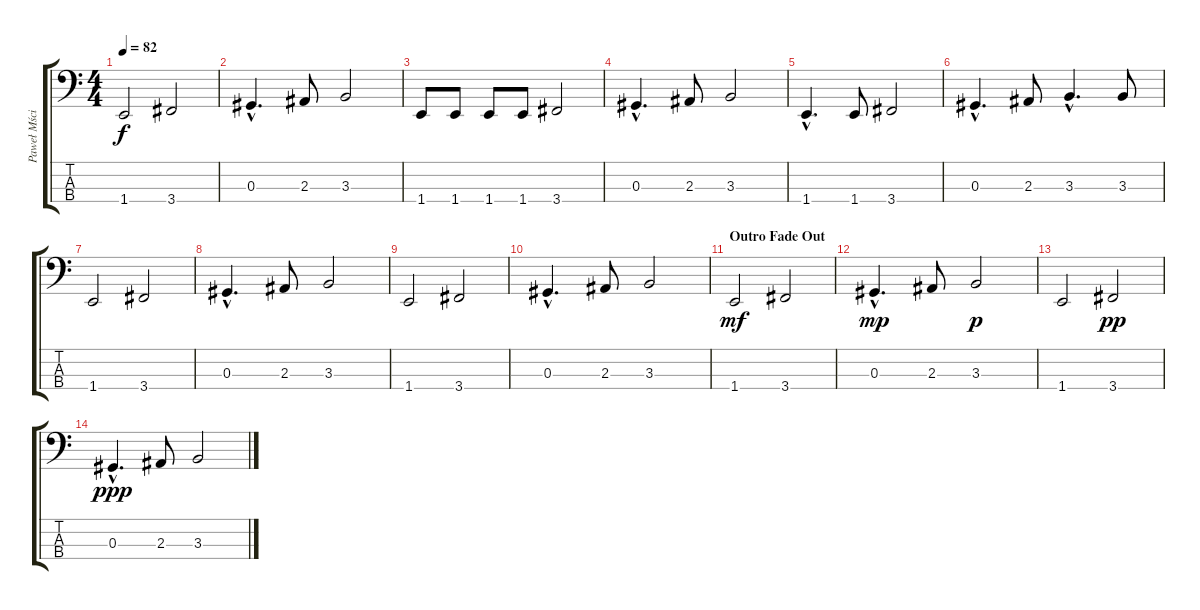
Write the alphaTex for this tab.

\track ("Paweł Mścisławski" "Paweł Mści") {instrument electricbassfinger}
\staff {score tabs}
\tuning (Gb2 Db2 Ab1 Eb1) {hide}
\ts (4 4)
\tempo 82
\clef f4
\ks c
1.4.2{dy f} 3.4.2 |
0.3{hac}.4{d} 2.3.8 3.3.2 |
1.4.8 1.4.8 1.4.8 1.4.8 3.4.2 |
0.3{hac}.4{d} 2.3.8 3.3.2 |
1.4{hac}.4{d} 1.4.8 3.4.2 |
0.3{hac}.4{d} 2.3.8 3.3{hac}.4{d} 3.3.8 |
1.4.2 3.4.2 |
0.3{hac}.4{d} 2.3.8 3.3.2 |
1.4.2 3.4.2 |
0.3{hac}.4{d} 2.3.8 3.3.2 |
\section ("" "Outro Fade Out")
1.4.2{dy mf} 3.4.2 |
0.3{hac}.4{d dy mp} 2.3.8 3.3.2{dy p} |
1.4.2 3.4.2{dy pp} |
0.3{hac}.4{d dy ppp} 2.3.8 3.3.2
